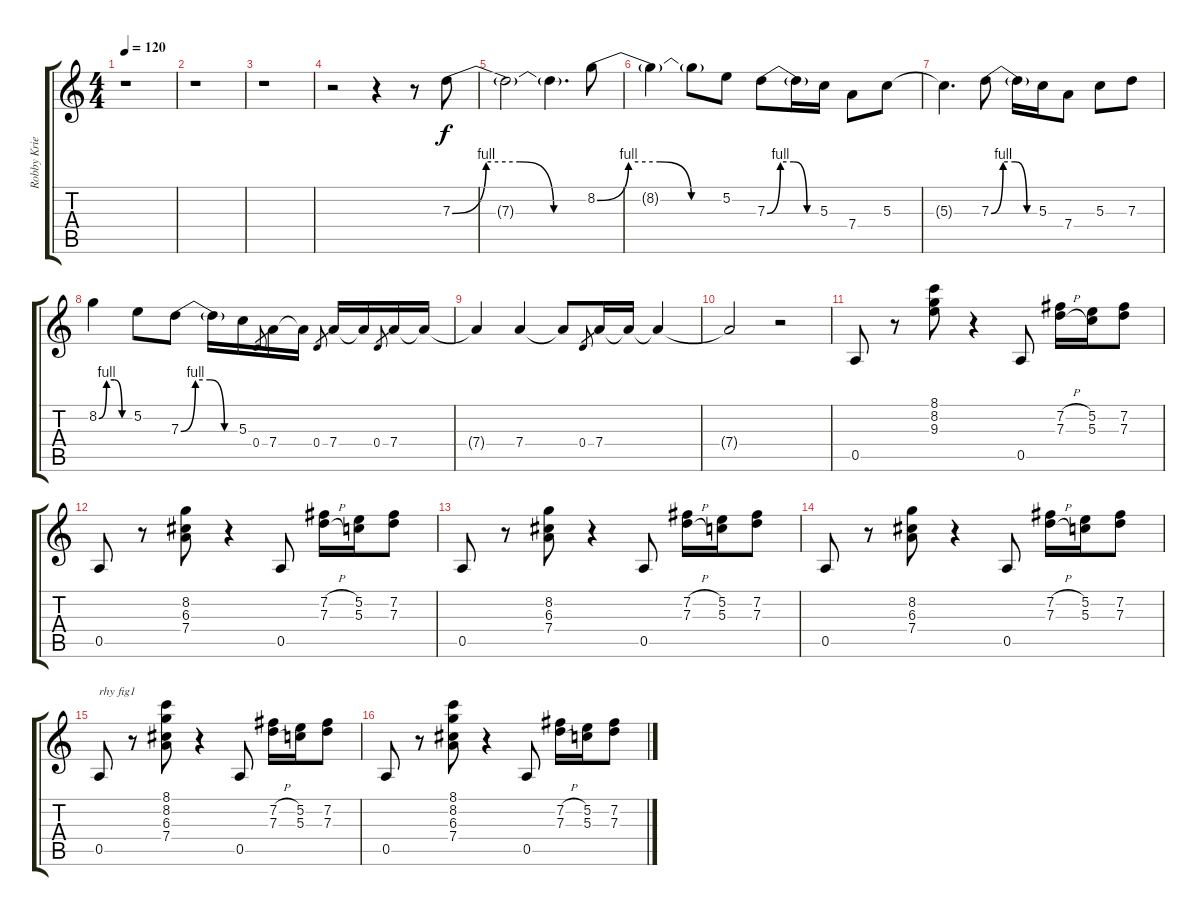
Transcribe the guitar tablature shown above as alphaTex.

\track ("Robby Krieger" "Robby Krie") {instrument electricguitarclean}
\staff {score tabs}
\tuning (E4 B3 G3 D3 A2 E2) {hide}
\ts (4 4)
\tempo 120
\clef g2
\ks c
r.1{dy f instrument electricguitarclean} |
r.1 |
r.1 |
r.2 r.4 r.8 7.3{be (custom 0 0 15 4 30 4 45 0 60 0)}.8 |
7.3{t}.2 7.3{t}.4{d} 8.2{be (custom 0 0 15 4 30 4 45 0 60 0)}.8 |
8.2{t}.4 8.2{t}.8 5.2.8 7.3{be (custom 0 0 15 4 30 4 45 0 60 0)}.8 7.3{t}.16 5.3.16 7.4.8 5.3.8 |
5.3{t}.4{d} 7.3{be (custom 0 0 15 4 30 4 45 0 60 0)}.8 7.3{t}.16 5.3.16 7.4.8 5.3.8 7.3.8 |
8.2{be (custom 0 0 15 4 30 4 45 0 60 0)}.4 5.2.8 7.3{be (custom 0 0 15 4 30 4 45 0 60 0)}.8 7.3{t}.16 5.3.16 0.4.8{gr} 7.4.16 7.4{t}.16 0.4.8{gr} 7.4.16 7.4{t}.16 0.4.8{gr} 7.4.16 7.4{t}.16 |
7.4{t}.4 7.4.4 7.4{t}.8 0.4.8{gr} 7.4.16 7.4{t}.16 7.4{t}.4 |
7.4{t}.2 r.2 |
0.5.8 r.8 (8.1 8.2 9.3).8 r.4 0.5.8 (7.2{h} 7.3{h}).16 (5.2 5.3).16 (7.2 7.3).8 |
0.5.8 r.8 (8.2 6.3 7.4).8 r.4 0.5.8 (7.2{h} 7.3{h}).16 (5.2 5.3).16 (7.2 7.3).8 |
0.5.8 r.8 (8.2 6.3 7.4).8 r.4 0.5.8 (7.2{h} 7.3{h}).16 (5.2 5.3).16 (7.2 7.3).8 |
0.5.8 r.8 (8.2 6.3 7.4).8 r.4 0.5.8 (7.2{h} 7.3{h}).16 (5.2 5.3).16 (7.2 7.3).8 |
0.5.8{txt "rhy fig1"} r.8 (8.1 8.2 6.3 7.4).8 r.4 0.5.8 (7.2{h} 7.3{h}).16 (5.2 5.3).16 (7.2 7.3).8 |
0.5.8 r.8 (8.1 8.2 6.3 7.4).8 r.4 0.5.8 (7.2{h} 7.3{h}).16 (5.2 5.3).16 (7.2 7.3).8
